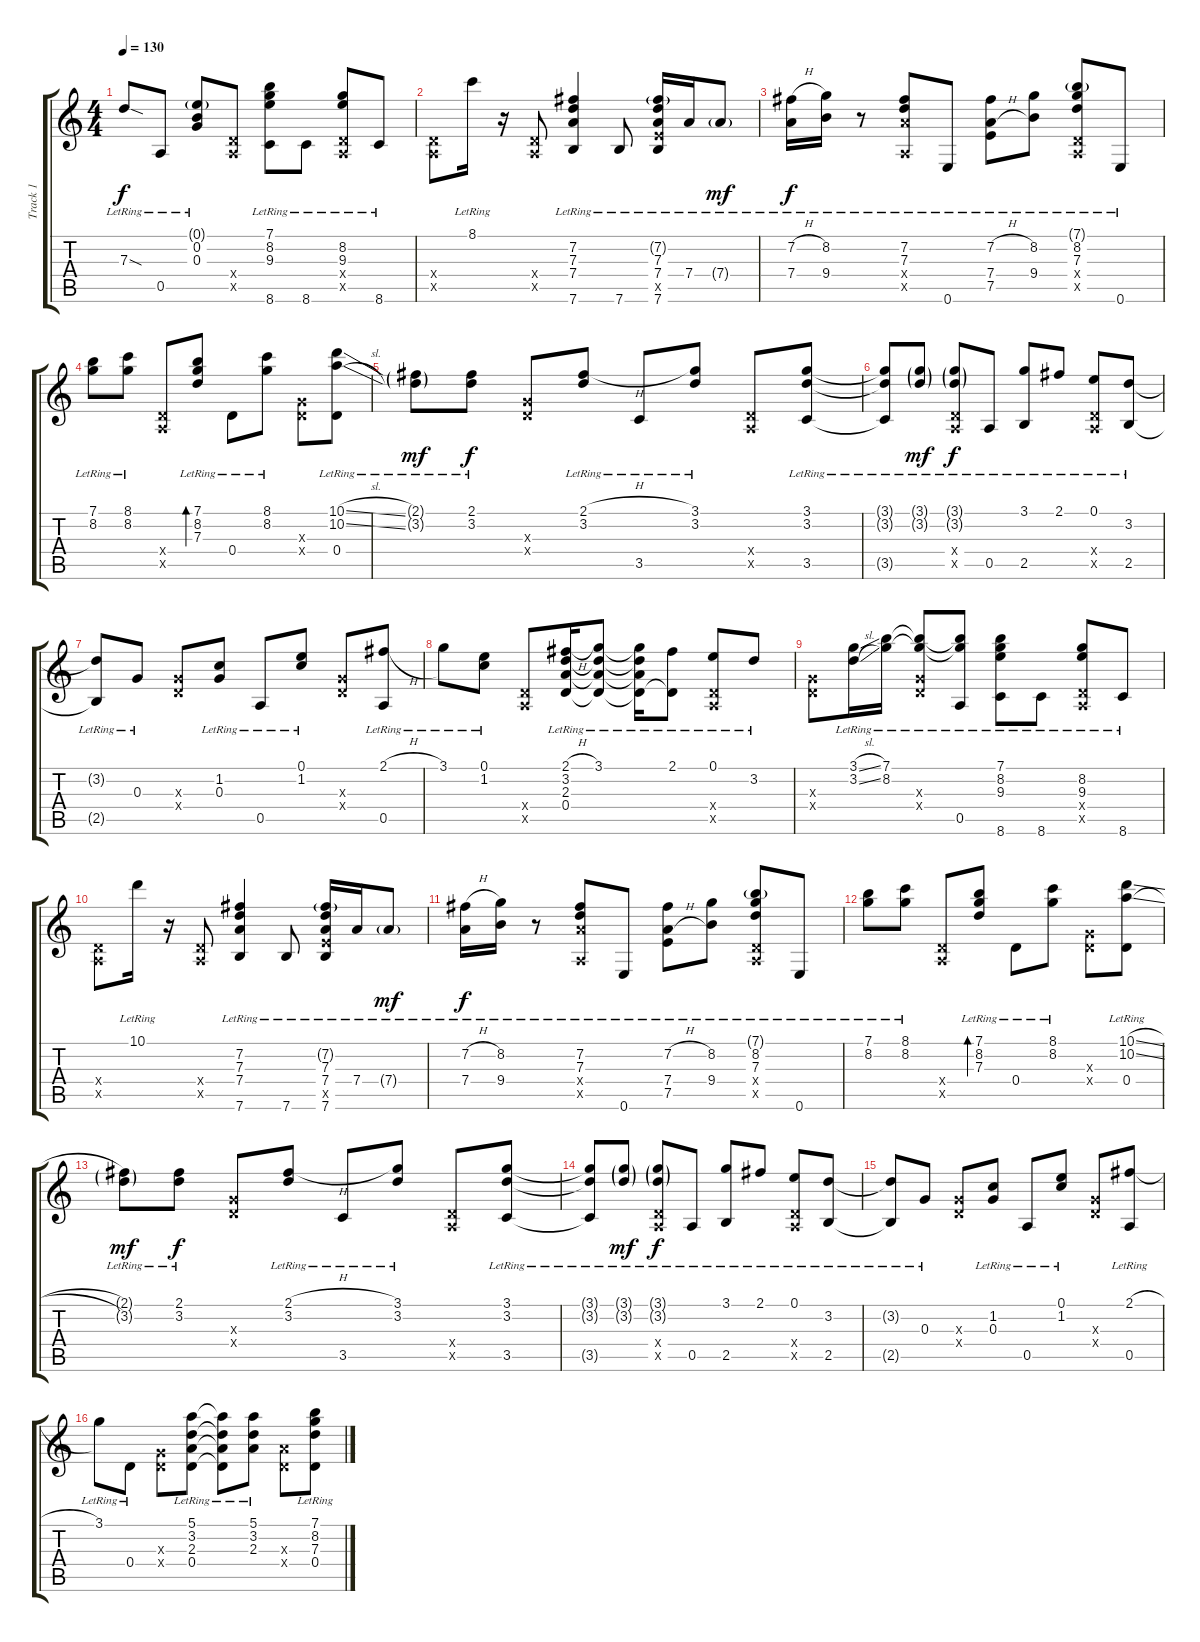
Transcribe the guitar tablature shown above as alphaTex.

\track ("Track 1" "Track 1") {instrument acousticguitarsteel}
\staff {score tabs}
\tuning (E4 B3 G3 D3 A2 E2) {hide}
\ts (4 4)
\tempo 130
\clef g2
\ks c
7.3{sod lr t}.8{dy f} 0.5{lr}.8 (0.1{g lr} 0.2{lr} 0.3{lr}).8 (0.4{x} 0.5{x}).8 (7.1{lr} 8.2{lr} 9.3{lr} 8.6{lr}).8 8.6{lr}.8 (8.2{lr} 9.3{lr} 0.4{x} 0.5{x}).8 8.6{lr}.8 |
(0.4{x} 0.5{x}).8 8.1{lr}.16 r.16 (0.4{x} 0.5{x}).8 (7.2{lr} 7.3{lr} 7.4{lr} 7.6{lr}).4 7.6{lr}.8 (7.2{g} 7.3 7.4{lr} 7.5{x} 7.6{lr}).16 7.4{lr}.16 7.4{g lr}.8{dy mf} |
(7.2{h lr} 7.4{lr}).16{dy f} (8.2{lr} 9.4{lr}).16 r.8 (7.2{lr} 7.3{lr} 7.4{x} 0.5{x}).8 0.6{lr}.8 (7.2{h lr} 7.4{h lr} 7.5{lr}).8 (8.2{lr} 9.4{lr}).8 (7.1{g lr} 8.2{lr} 7.3{lr} 0.4{x} 0.5{x}).8 0.6{lr}.8 |
(7.1{lr} 8.2{lr}).8 (8.1{lr} 8.2{lr}).8 (0.4{x} 0.5{x}).8 (7.1{lr} 8.2{lr} 7.3{lr}).8{bd 240} 0.4{lr}.8 (8.1{lr} 8.2{lr}).8 (0.3{x} 0.4{x}).8 (10.1{sl lr} 10.2{sl lr} 0.4{lr}).8 |
(2.1{g lr} 3.2{g lr}).8{dy mf} (2.1{lr} 3.2{lr}).8{dy f} (0.3{x} 0.4{x}).8 (2.1{h lr} 3.2{lr}).8 3.5{lr}.8 (3.1{lr} 3.2{lr}).8 (0.4{x} 0.5{x}).8 (3.1{lr} 3.2{lr} 3.5{lr}).8 |
(3.1{lr t} 3.2{lr t} 3.5{lr t}).8 (3.1{g lr} 3.2{g lr}).8{dy mf} (3.1{g lr} 3.2{g lr} 0.4{x} 0.5{x}).8{dy f} 0.5{lr}.8 (3.1{lr} 2.5{lr}).8 2.1{lr}.8 (0.1{lr} 0.4{x} 0.5{x}).8 (3.2{lr} 2.5{lr}).8 |
(3.2{lr t} 2.5{lr t}).8 0.3{lr}.8 (0.3{x} 0.4{x}).8 (1.2{lr} 0.3{lr}).8 0.5{lr}.8 (0.1{lr} 1.2{lr}).8 (0.3{x} 0.4{x}).8 (2.1{h lr} 0.5{lr}).8 |
3.1{lr}.8 (0.1{lr} 1.2{lr}).8 (0.4{x} 0.5{x}).8 (2.1{h lr} 3.2{lr} 2.3{lr} 0.4{lr}).16 (3.1{lr} 3.2{lr t} 2.3{lr t} 0.4{lr t}).8 (3.1{lr t} 3.2{lr t} 2.3{lr t} 0.4{lr t}).16 (2.1{lr} 0.4{lr t}).8 (0.1{lr} 0.4{x} 0.5{x}).8 3.2{lr}.8 |
(0.3{x} 0.4{x}).8 (3.1{sl lr} 3.2{sl lr}).16 (7.1{lr} 8.2{lr}).16 (7.1{lr t} 8.2{lr t} 0.3{x} 0.4{x}).8 (7.1{lr t} 8.2{lr t} 0.5{lr}).8 (7.1{lr} 8.2{lr} 9.3{lr} 8.6{lr}).8 8.6{lr}.8 (8.2{lr} 9.3{lr} 0.4{x} 0.5{x}).8 8.6{lr}.8 |
(0.4{x} 0.5{x}).8 10.1{lr}.16 r.16 (0.4{x} 0.5{x}).8 (7.2{lr} 7.3{lr} 7.4{lr} 7.6{lr}).4 7.6{lr}.8 (7.2{g} 7.3 7.4{lr} 7.5{x} 7.6{lr}).16 7.4{lr}.16 7.4{g lr}.8{dy mf} |
(7.2{h lr} 7.4{lr}).16{dy f} (8.2{lr} 9.4{lr}).16 r.8 (7.2{lr} 7.3{lr} 7.4{x} 0.5{x}).8 0.6{lr}.8 (7.2{h lr} 7.4{h lr} 7.5{lr}).8 (8.2{lr} 9.4{lr}).8 (7.1{g lr} 8.2{lr} 7.3{lr} 0.4{x} 0.5{x}).8 0.6{lr}.8 |
(7.1{lr} 8.2{lr}).8 (8.1{lr} 8.2{lr}).8 (0.4{x} 0.5{x}).8 (7.1{lr} 8.2{lr} 7.3{lr}).8{bd 240} 0.4{lr}.8 (8.1{lr} 8.2{lr}).8 (0.3{x} 0.4{x}).8 (10.1{sl lr} 10.2{sl lr} 0.4{lr}).8 |
(2.1{g lr} 3.2{g lr}).8{dy mf} (2.1{lr} 3.2{lr}).8{dy f} (0.3{x} 0.4{x}).8 (2.1{h lr} 3.2{lr}).8 3.5{lr}.8 (3.1{lr} 3.2{lr}).8 (0.4{x} 0.5{x}).8 (3.1{lr} 3.2{lr} 3.5{lr}).8 |
(3.1{lr t} 3.2{lr t} 3.5{lr t}).8 (3.1{g lr} 3.2{g lr}).8{dy mf} (3.1{g lr} 3.2{g lr} 0.4{x} 0.5{x}).8{dy f} 0.5{lr}.8 (3.1{lr} 2.5{lr}).8 2.1{lr}.8 (0.1{lr} 0.4{x} 0.5{x}).8 (3.2{lr} 2.5{lr}).8 |
(3.2{lr t} 2.5{lr t}).8 0.3{lr}.8 (0.3{x} 0.4{x}).8 (1.2{lr} 0.3{lr}).8 0.5{lr}.8 (0.1{lr} 1.2{lr}).8 (0.3{x} 0.4{x}).8 (2.1{h lr} 0.5{lr}).8 |
3.1{lr}.8 0.4{lr}.8 (0.3{x} 0.4{x}).8 (5.1{lr} 3.2{lr} 2.3{lr} 0.4{lr}).8 (5.1{lr t} 3.2{lr t} 2.3{lr t} 0.4{lr t}).8 (5.1{lr} 3.2{lr} 2.3{lr}).8 (2.3{x} 0.4{x}).8 (7.1{lr} 8.2{lr} 7.3{lr} 0.4{lr}).8
